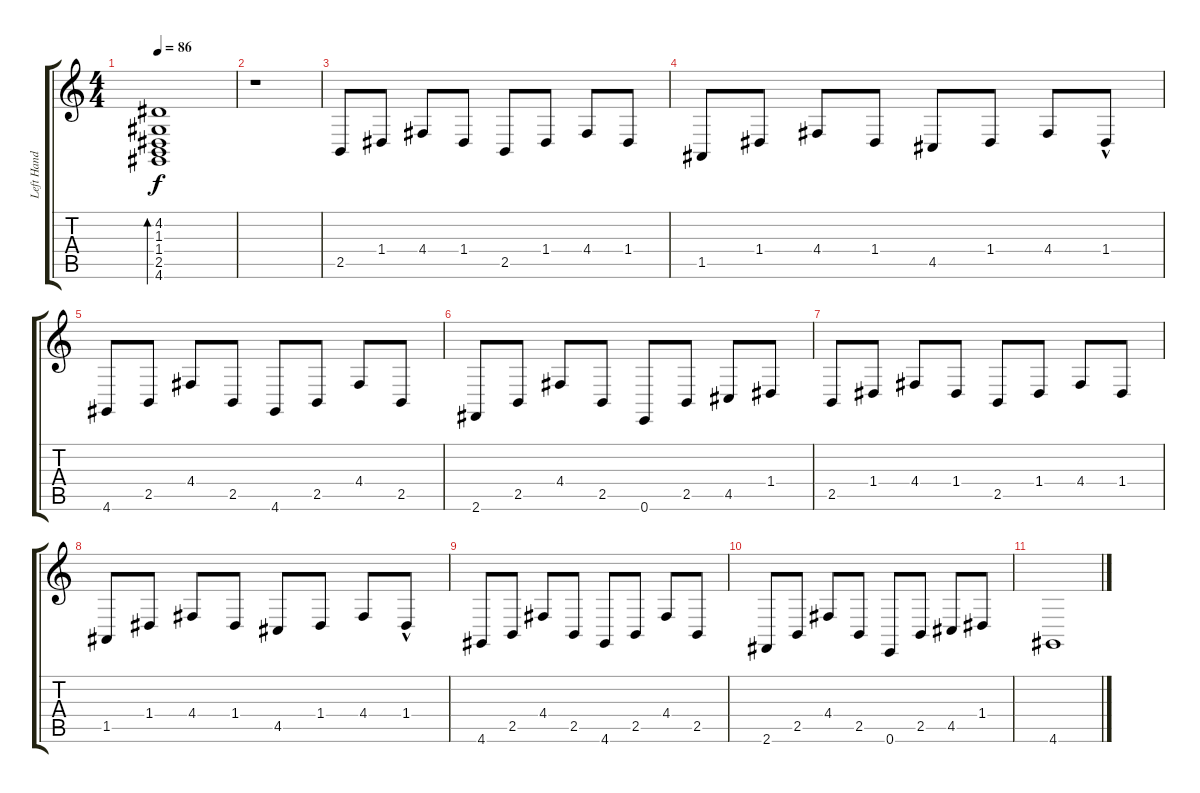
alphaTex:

\track ("Left Hand" "Left Hand") {instrument acousticgrandpiano}
\staff {score tabs}
\tuning (E4 B3 G3 D3 A2 E2) {hide}
\ts (4 4)
\tempo 86
\clef g2
\ks c
(4.2 1.3 1.4 2.5 4.6).1{bd 240 dy f} |
r.1 |
2.5.8 1.4.8 4.4.8 1.4.8 2.5.8 1.4.8 4.4.8 1.4.8 |
1.5.8 1.4.8 4.4.8 1.4.8 4.5.8 1.4.8 4.4.8 1.4{hac}.8 |
4.6.8 2.5.8 4.4.8 2.5.8 4.6.8 2.5.8 4.4.8 2.5.8 |
2.6.8 2.5.8 4.4.8 2.5.8 0.6.8 2.5.8 4.5.8 1.4.8 |
2.5.8 1.4.8 4.4.8 1.4.8 2.5.8 1.4.8 4.4.8 1.4.8 |
1.5.8 1.4.8 4.4.8 1.4.8 4.5.8 1.4.8 4.4.8 1.4{hac}.8 |
4.6.8 2.5.8 4.4.8 2.5.8 4.6.8 2.5.8 4.4.8 2.5.8 |
2.6.8 2.5.8 4.4.8 2.5.8 0.6.8 2.5.8 4.5.8 1.4.8 |
4.6.1
